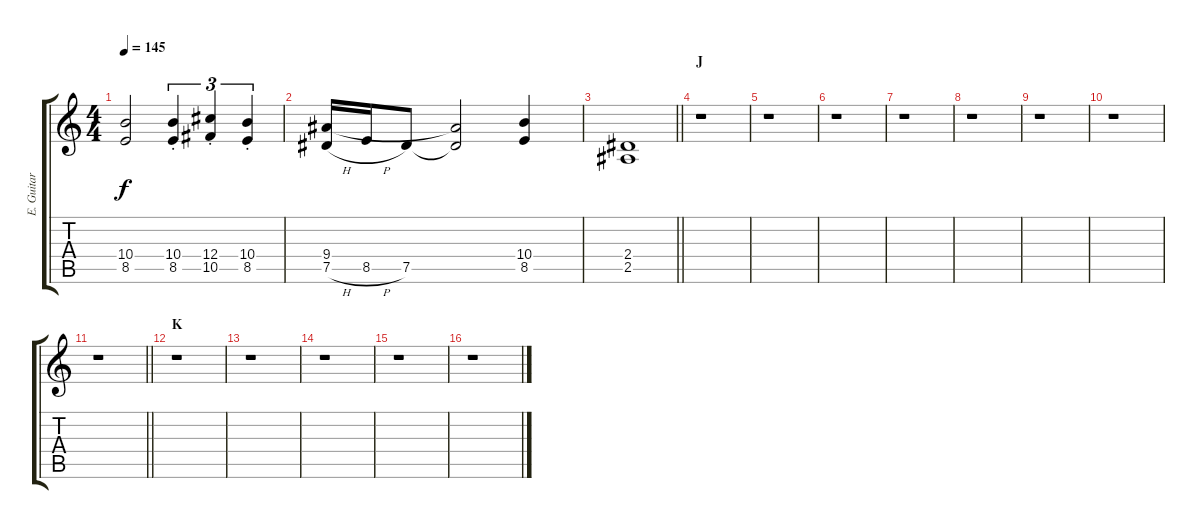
\track ("E. Guitar II" "E. Guitar ") {instrument electricguitarclean}
\staff {score tabs}
\tuning (Eb4 Bb3 Gb3 Db3 Ab2 Eb2) {hide}
\ts (4 4)
\tempo 145
\clef g2
\ks c
(10.4 8.5).2{dy f} (10.4{st} 8.5{st}).4{tu (3 2)} (12.4{st} 10.5{st}).4{tu (3 2)} (10.4{st} 8.5{st}).4{tu (3 2)} |
(9.4 7.5{h}).16 8.5{h}.16 7.5.8 (9.4{t} 7.5{t}).2 (10.4 8.5).4 |
\barLineRight lightlight
(2.4 2.5).1 |
\section ("" "J")
r.1 |
r.1 |
r.1 |
r.1 |
r.1 |
r.1 |
r.1 |
\barLineRight lightlight
r.1 |
\section ("" "K")
r.1 |
r.1 |
r.1 |
r.1 |
r.1
